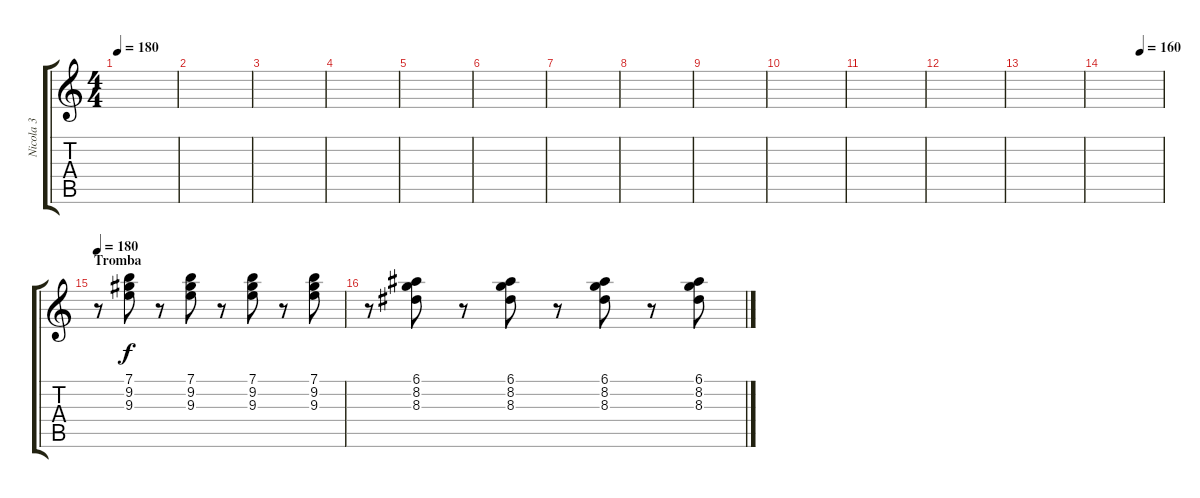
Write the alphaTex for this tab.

\track ("Nicola 3" "Nicola 3") {instrument electricguitarclean}
\staff {score tabs}
\tuning (E4 B3 G3 D3 A2 E2) {hide}
\ts (4 4)
\tempo 180
\clef g2
\ks c
|
|
|
|
|
|
|
|
|
|
|
|
|
\tempo (160 0.625)
|
\section ("" "Tromba")
\tempo 180
r.8{instrument electricguitarclean} (7.1 9.2 9.3).8 r.8 (7.1 9.2 9.3).8 r.8 (7.1 9.2 9.3).8 r.8 (7.1 9.2 9.3).8 |
r.8 (6.1 8.2 8.3).8 r.8 (6.1 8.2 8.3).8 r.8 (6.1 8.2 8.3).8 r.8 (6.1 8.2 8.3).8
